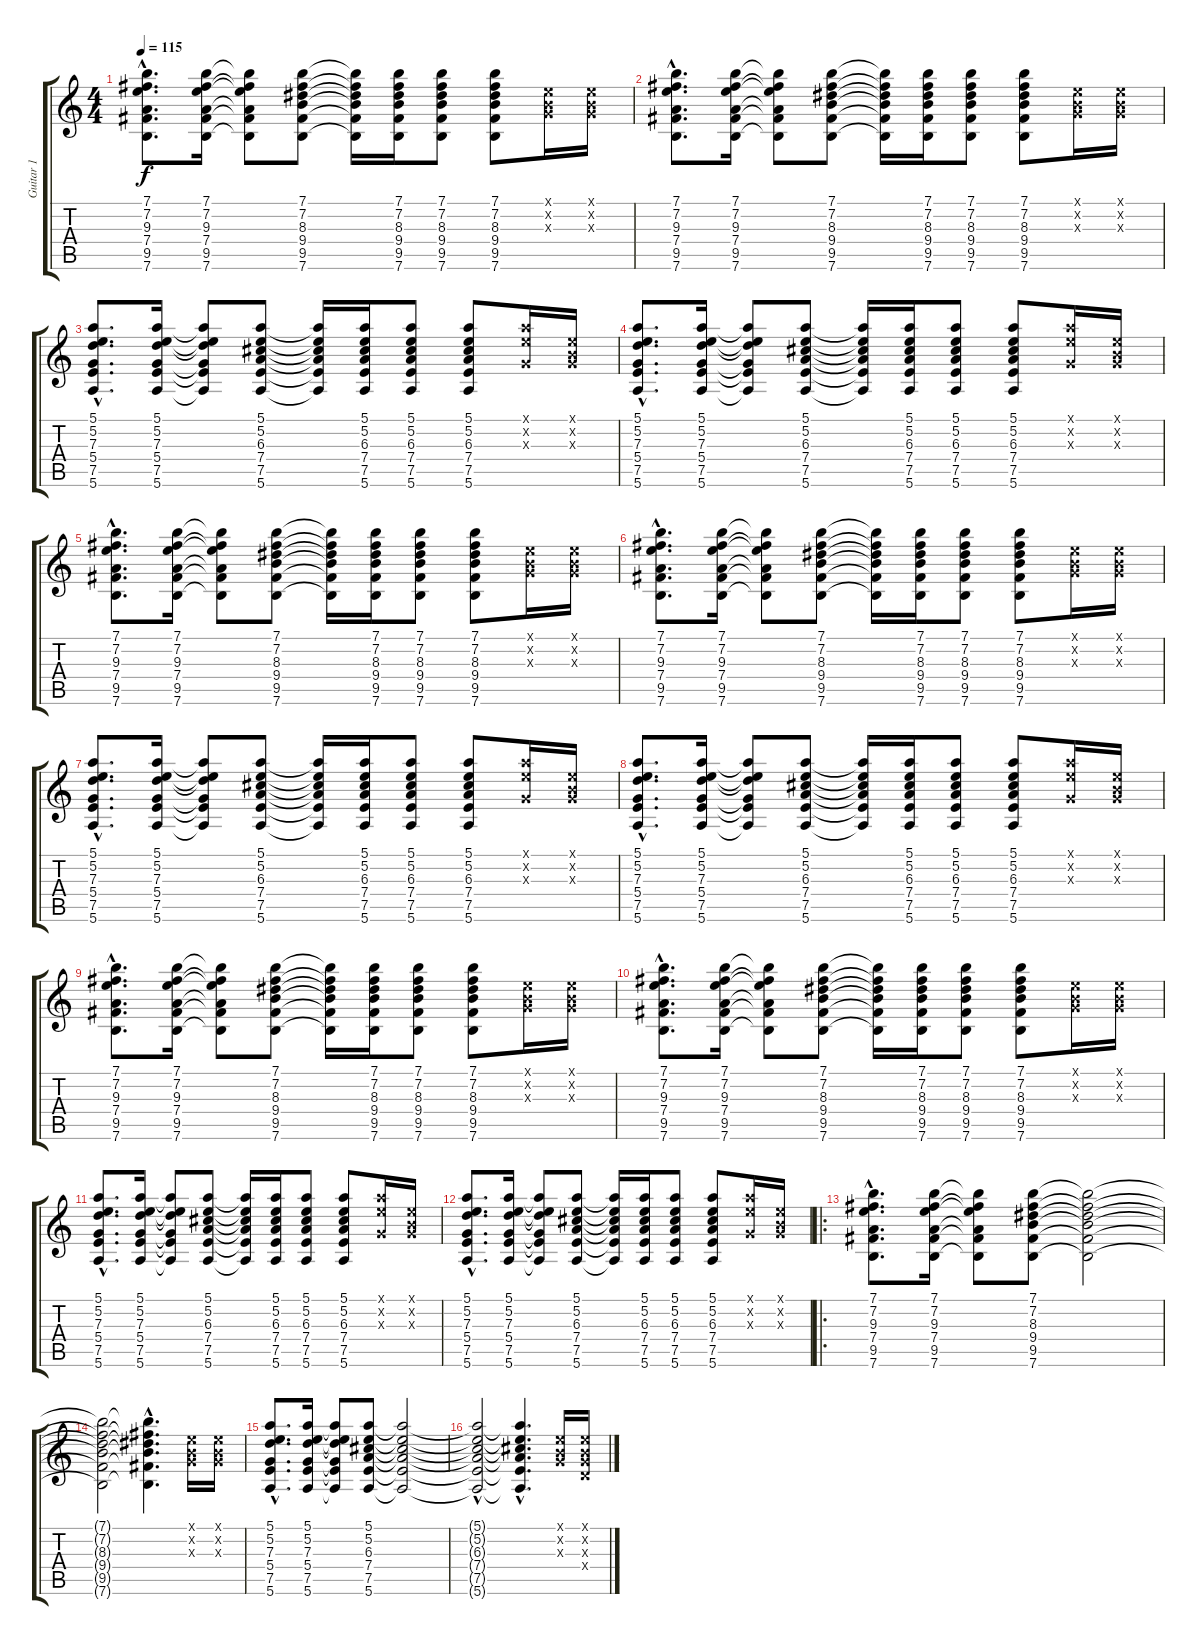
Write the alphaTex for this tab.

\track ("Guitar 1" "Guitar 1") {instrument electricguitarclean}
\staff {score tabs}
\tuning (E4 B3 G3 D3 A2 E2) {hide}
\ts (4 4)
\tempo 115
\clef g2
\ks c
(7.1{hac} 7.2{hac} 9.3{hac} 7.4{hac} 9.5{hac} 7.6{hac}).8{d dy f instrument electricguitarclean} (7.1 7.2 9.3 7.4 9.5 7.6).16 (7.1{t} 7.2{t} 9.3{t} 7.4{t} 9.5{t} 7.6{t}).8 (7.1 7.2 8.3 9.4 9.5 7.6).8 (7.1{t} 7.2{t} 8.3{t} 9.4{t} 9.5{t} 7.6{t}).16 (7.1 7.2 8.3 9.4 9.5 7.6).16 (7.1 7.2 8.3 9.4 9.5 7.6).8 (7.1 7.2 8.3 9.4 9.5 7.6).8 (0.1{x} 0.2{x} 0.3{x}).16 (0.1{x} 0.2{x} 0.3{x}).16 |
(7.1{hac} 7.2{hac} 9.3{hac} 7.4{hac} 9.5{hac} 7.6{hac}).8{d} (7.1 7.2 9.3 7.4 9.5 7.6).16 (7.1{t} 7.2{t} 9.3{t} 7.4{t} 9.5{t} 7.6{t}).8 (7.1 7.2 8.3 9.4 9.5 7.6).8 (7.1{t} 7.2{t} 8.3{t} 9.4{t} 9.5{t} 7.6{t}).16 (7.1 7.2 8.3 9.4 9.5 7.6).16 (7.1 7.2 8.3 9.4 9.5 7.6).8 (7.1 7.2 8.3 9.4 9.5 7.6).8 (0.1{x} 0.2{x} 0.3{x}).16 (0.1{x} 0.2{x} 0.3{x}).16 |
(5.1{hac} 5.2{hac} 7.3{hac} 5.4{hac} 7.5{hac} 5.6{hac}).8{d} (5.1 5.2 7.3 5.4 7.5 5.6).16 (5.1{t} 5.2{t} 7.3{t} 5.4{t} 7.5{t} 5.6{t}).8 (5.1 5.2 6.3 7.4 7.5 5.6).8 (5.1{t} 5.2{t} 6.3{t} 7.4{t} 7.5{t} 5.6{t}).16 (5.1 5.2 6.3 7.4 7.5 5.6).16 (5.1 5.2 6.3 7.4 7.5 5.6).8 (5.1 5.2 6.3 7.4 7.5 5.6).8 (5.1{x} 5.2{x} 0.3{x}).16 (0.1{x} 0.2{x} 0.3{x}).16 |
(5.1{hac} 5.2{hac} 7.3{hac} 5.4{hac} 7.5{hac} 5.6{hac}).8{d} (5.1 5.2 7.3 5.4 7.5 5.6).16 (5.1{t} 5.2{t} 7.3{t} 5.4{t} 7.5{t} 5.6{t}).8 (5.1 5.2 6.3 7.4 7.5 5.6).8 (5.1{t} 5.2{t} 6.3{t} 7.4{t} 7.5{t} 5.6{t}).16 (5.1 5.2 6.3 7.4 7.5 5.6).16 (5.1 5.2 6.3 7.4 7.5 5.6).8 (5.1 5.2 6.3 7.4 7.5 5.6).8 (5.1{x} 5.2{x} 0.3{x}).16 (0.1{x} 0.2{x} 0.3{x}).16 |
(7.1{hac} 7.2{hac} 9.3{hac} 7.4{hac} 9.5{hac} 7.6{hac}).8{d} (7.1 7.2 9.3 7.4 9.5 7.6).16 (7.1{t} 7.2{t} 9.3{t} 7.4{t} 9.5{t} 7.6{t}).8 (7.1 7.2 8.3 9.4 9.5 7.6).8 (7.1{t} 7.2{t} 8.3{t} 9.4{t} 9.5{t} 7.6{t}).16 (7.1 7.2 8.3 9.4 9.5 7.6).16 (7.1 7.2 8.3 9.4 9.5 7.6).8 (7.1 7.2 8.3 9.4 9.5 7.6).8 (0.1{x} 0.2{x} 0.3{x}).16 (0.1{x} 0.2{x} 0.3{x}).16 |
(7.1{hac} 7.2{hac} 9.3{hac} 7.4{hac} 9.5{hac} 7.6{hac}).8{d} (7.1 7.2 9.3 7.4 9.5 7.6).16 (7.1{t} 7.2{t} 9.3{t} 7.4{t} 9.5{t} 7.6{t}).8 (7.1 7.2 8.3 9.4 9.5 7.6).8 (7.1{t} 7.2{t} 8.3{t} 9.4{t} 9.5{t} 7.6{t}).16 (7.1 7.2 8.3 9.4 9.5 7.6).16 (7.1 7.2 8.3 9.4 9.5 7.6).8 (7.1 7.2 8.3 9.4 9.5 7.6).8 (0.1{x} 0.2{x} 0.3{x}).16 (0.1{x} 0.2{x} 0.3{x}).16 |
(5.1{hac} 5.2{hac} 7.3{hac} 5.4{hac} 7.5{hac} 5.6{hac}).8{d} (5.1 5.2 7.3 5.4 7.5 5.6).16 (5.1{t} 5.2{t} 7.3{t} 5.4{t} 7.5{t} 5.6{t}).8 (5.1 5.2 6.3 7.4 7.5 5.6).8 (5.1{t} 5.2{t} 6.3{t} 7.4{t} 7.5{t} 5.6{t}).16 (5.1 5.2 6.3 7.4 7.5 5.6).16 (5.1 5.2 6.3 7.4 7.5 5.6).8 (5.1 5.2 6.3 7.4 7.5 5.6).8 (5.1{x} 5.2{x} 0.3{x}).16 (0.1{x} 0.2{x} 0.3{x}).16 |
(5.1{hac} 5.2{hac} 7.3{hac} 5.4{hac} 7.5{hac} 5.6{hac}).8{d} (5.1 5.2 7.3 5.4 7.5 5.6).16 (5.1{t} 5.2{t} 7.3{t} 5.4{t} 7.5{t} 5.6{t}).8 (5.1 5.2 6.3 7.4 7.5 5.6).8 (5.1{t} 5.2{t} 6.3{t} 7.4{t} 7.5{t} 5.6{t}).16 (5.1 5.2 6.3 7.4 7.5 5.6).16 (5.1 5.2 6.3 7.4 7.5 5.6).8 (5.1 5.2 6.3 7.4 7.5 5.6).8 (5.1{x} 5.2{x} 0.3{x}).16 (0.1{x} 0.2{x} 0.3{x}).16 |
(7.1{hac} 7.2{hac} 9.3{hac} 7.4{hac} 9.5{hac} 7.6{hac}).8{d} (7.1 7.2 9.3 7.4 9.5 7.6).16 (7.1{t} 7.2{t} 9.3{t} 7.4{t} 9.5{t} 7.6{t}).8 (7.1 7.2 8.3 9.4 9.5 7.6).8 (7.1{t} 7.2{t} 8.3{t} 9.4{t} 9.5{t} 7.6{t}).16 (7.1 7.2 8.3 9.4 9.5 7.6).16 (7.1 7.2 8.3 9.4 9.5 7.6).8 (7.1 7.2 8.3 9.4 9.5 7.6).8 (0.1{x} 0.2{x} 0.3{x}).16 (0.1{x} 0.2{x} 0.3{x}).16 |
(7.1{hac} 7.2{hac} 9.3{hac} 7.4{hac} 9.5{hac} 7.6{hac}).8{d} (7.1 7.2 9.3 7.4 9.5 7.6).16 (7.1{t} 7.2{t} 9.3{t} 7.4{t} 9.5{t} 7.6{t}).8 (7.1 7.2 8.3 9.4 9.5 7.6).8 (7.1{t} 7.2{t} 8.3{t} 9.4{t} 9.5{t} 7.6{t}).16 (7.1 7.2 8.3 9.4 9.5 7.6).16 (7.1 7.2 8.3 9.4 9.5 7.6).8 (7.1 7.2 8.3 9.4 9.5 7.6).8 (0.1{x} 0.2{x} 0.3{x}).16 (0.1{x} 0.2{x} 0.3{x}).16 |
(5.1{hac} 5.2{hac} 7.3{hac} 5.4{hac} 7.5{hac} 5.6{hac}).8{d} (5.1 5.2 7.3 5.4 7.5 5.6).16 (5.1{t} 5.2{t} 7.3{t} 5.4{t} 7.5{t} 5.6{t}).8 (5.1 5.2 6.3 7.4 7.5 5.6).8 (5.1{t} 5.2{t} 6.3{t} 7.4{t} 7.5{t} 5.6{t}).16 (5.1 5.2 6.3 7.4 7.5 5.6).16 (5.1 5.2 6.3 7.4 7.5 5.6).8 (5.1 5.2 6.3 7.4 7.5 5.6).8 (5.1{x} 5.2{x} 0.3{x}).16 (0.1{x} 0.2{x} 0.3{x}).16 |
(5.1{hac} 5.2{hac} 7.3{hac} 5.4{hac} 7.5{hac} 5.6{hac}).8{d} (5.1 5.2 7.3 5.4 7.5 5.6).16 (5.1{t} 5.2{t} 7.3{t} 5.4{t} 7.5{t} 5.6{t}).8 (5.1 5.2 6.3 7.4 7.5 5.6).8 (5.1{t} 5.2{t} 6.3{t} 7.4{t} 7.5{t} 5.6{t}).16 (5.1 5.2 6.3 7.4 7.5 5.6).16 (5.1 5.2 6.3 7.4 7.5 5.6).8 (5.1 5.2 6.3 7.4 7.5 5.6).8 (5.1{x} 5.2{x} 0.3{x}).16 (0.1{x} 0.2{x} 0.3{x}).16 |
\ro
(7.1{hac} 7.2{hac} 9.3{hac} 7.4{hac} 9.5{hac} 7.6{hac}).8{d} (7.1 7.2 9.3 7.4 9.5 7.6).16 (7.1{t} 7.2{t} 9.3{t} 7.4{t} 9.5{t} 7.6{t}).8 (7.1 7.2 8.3 9.4 9.5 7.6).8 (7.1{t} 7.2{t} 8.3{t} 9.4{t} 9.5{t} 7.6{t}).2 |
(7.1{t} 7.2{t} 8.3{t} 9.4{t} 9.5{t} 7.6{t}).2 (7.1{hac t} 7.2{hac t} 8.3{hac t} 9.4{hac t} 9.5{hac t} 7.6{hac t}).4{d} (0.1{x} 0.2{x} 0.3{x}).16 (0.1{x} 0.2{x} 0.3{x}).16 |
(5.1{hac} 5.2{hac} 7.3{hac} 5.4{hac} 7.5{hac} 5.6{hac}).8{d} (5.1 5.2 7.3 5.4 7.5 5.6).16 (5.1{t} 5.2{t} 7.3{t} 5.4{t} 7.5{t} 5.6{t}).8 (5.1 5.2 6.3 7.4 7.5 5.6).8 (5.1{t} 5.2{t} 6.3{t} 7.4{t} 7.5{t} 5.6{t}).2 |
(5.1{t} 5.2{t} 6.3{t} 7.4{t} 7.5{t} 5.6{hac t}).2 (5.1{hac t} 5.2{hac t} 6.3{hac t} 7.4{hac t} 7.5{hac t} 5.6{hac t}).4{d} (0.1{x} 0.2{x} 0.3{x}).16 (0.1{x} 0.2{x} 0.3{x} 0.4{x}).16
